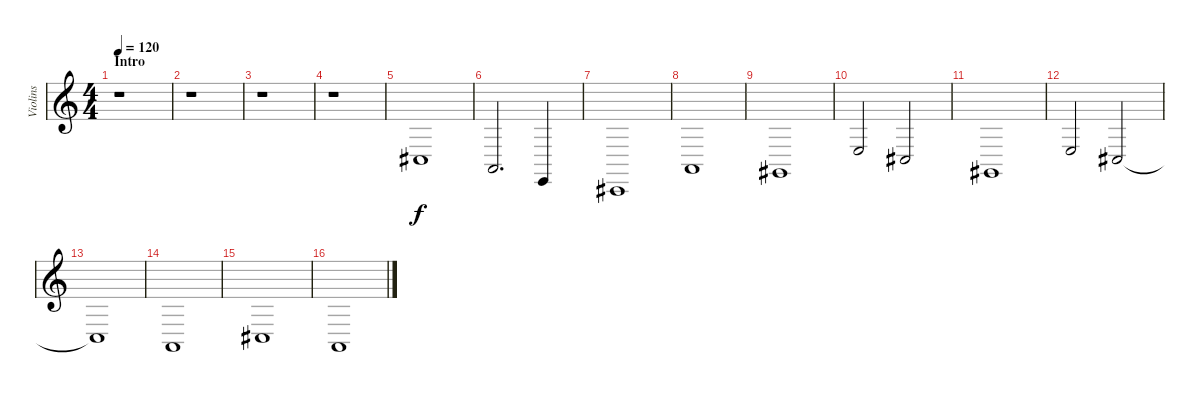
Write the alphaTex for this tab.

\track ("Violins" "Violins") {instrument violin}
\staff {score}
\tuning (E4 B3 G3 D3 A2 E2 B1) {hide}
\ts (4 4)
\section ("" "Intro")
\tempo 120
\clef g2
\ks c
r.1{dy f volume 5 instrument violin} |
r.1 |
r.1 |
r.1 |
4.5.1{volume 13} |
5.6.2{d} 0.6.4 |
2.7.1 |
5.6.1 |
4.6.1{volume 10} |
7.5.2 4.5.2 |
4.6.1 |
7.5.2 4.5.2 |
4.5{t}.1 |
5.6.1 |
4.5.1 |
5.6.1
